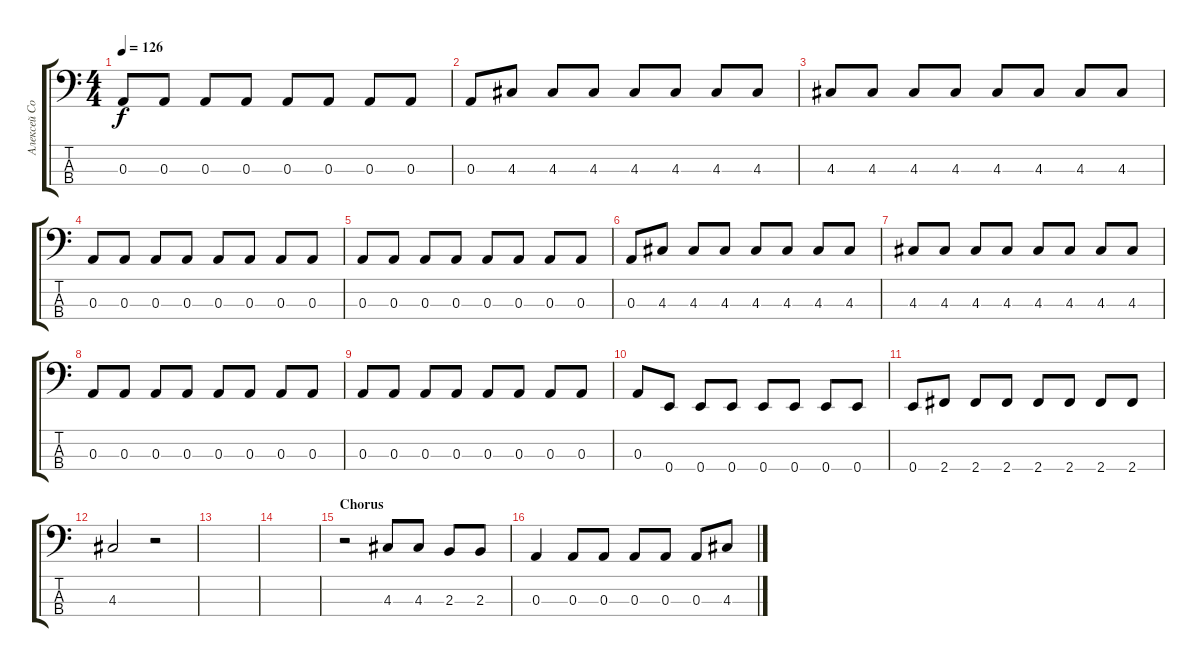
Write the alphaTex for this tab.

\track ("Алексей Соловьев (Бас гитара)" "Алексей Со") {instrument electricbasspick}
\staff {score tabs}
\tuning (G2 D2 A1 E1) {hide}
\ts (4 4)
\tempo 126
\clef f4
\ks c
0.3.8{dy f} 0.3.8 0.3.8 0.3.8 0.3.8 0.3.8 0.3.8 0.3.8 |
0.3.8 4.3.8 4.3.8 4.3.8 4.3.8 4.3.8 4.3.8 4.3.8 |
4.3.8 4.3.8 4.3.8 4.3.8 4.3.8 4.3.8 4.3.8 4.3.8 |
0.3.8 0.3.8 0.3.8 0.3.8 0.3.8 0.3.8 0.3.8 0.3.8 |
0.3.8 0.3.8 0.3.8 0.3.8 0.3.8 0.3.8 0.3.8 0.3.8 |
0.3.8 4.3.8 4.3.8 4.3.8 4.3.8 4.3.8 4.3.8 4.3.8 |
4.3.8 4.3.8 4.3.8 4.3.8 4.3.8 4.3.8 4.3.8 4.3.8 |
0.3.8 0.3.8 0.3.8 0.3.8 0.3.8 0.3.8 0.3.8 0.3.8 |
0.3.8 0.3.8 0.3.8 0.3.8 0.3.8 0.3.8 0.3.8 0.3.8 |
0.3.8 0.4.8 0.4.8 0.4.8 0.4.8 0.4.8 0.4.8 0.4.8 |
0.4.8 2.4.8 2.4.8 2.4.8 2.4.8 2.4.8 2.4.8 2.4.8 |
4.3.2 r.2 |
|
|
\section ("" "Chorus")
r.2 4.3.8{volume 14} 4.3.8 2.3.8 2.3.8 |
0.3.4 0.3.8 0.3.8 0.3.8 0.3.8 0.3.8 4.3.8
